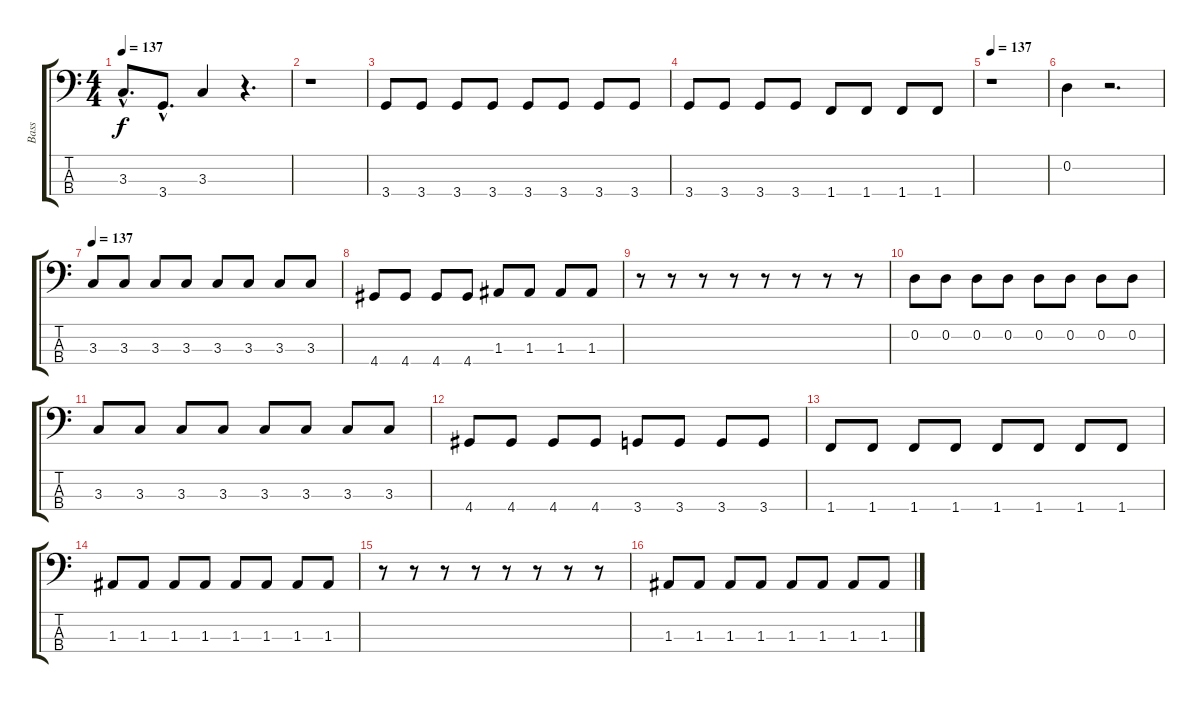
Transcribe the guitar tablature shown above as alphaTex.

\track ("Bass" "Bass") {instrument electricbasspick}
\staff {score tabs}
\tuning (G2 D2 A1 E1) {hide}
\ts (4 4)
\tempo 137
\clef f4
\ks c
3.3{hac}.8{d dy f} 3.4{hac}.8{d} 3.3.4 r.4{d} |
r.1 |
3.4.8 3.4.8 3.4.8 3.4.8 3.4.8 3.4.8 3.4.8 3.4.8 |
3.4.8 3.4.8 3.4.8 3.4.8 1.4.8 1.4.8 1.4.8 1.4.8 |
\tempo 137
r.1 |
0.2.4 r.2{d} |
\tempo 137
3.3.8 3.3.8 3.3.8 3.3.8 3.3.8 3.3.8 3.3.8 3.3.8 |
4.4.8 4.4.8 4.4.8 4.4.8 1.3.8 1.3.8 1.3.8 1.3.8 |
r.8 r.8 r.8 r.8 r.8 r.8 r.8 r.8 |
0.2.8 0.2.8 0.2.8 0.2.8 0.2.8 0.2.8 0.2.8 0.2.8 |
3.3.8 3.3.8 3.3.8 3.3.8 3.3.8 3.3.8 3.3.8 3.3.8 |
4.4.8 4.4.8 4.4.8 4.4.8 3.4.8 3.4.8 3.4.8 3.4.8 |
1.4.8 1.4.8 1.4.8 1.4.8 1.4.8 1.4.8 1.4.8 1.4.8 |
1.3.8 1.3.8 1.3.8 1.3.8 1.3.8 1.3.8 1.3.8 1.3.8 |
r.8 r.8 r.8 r.8 r.8 r.8 r.8 r.8 |
1.3.8 1.3.8 1.3.8 1.3.8 1.3.8 1.3.8 1.3.8 1.3.8
